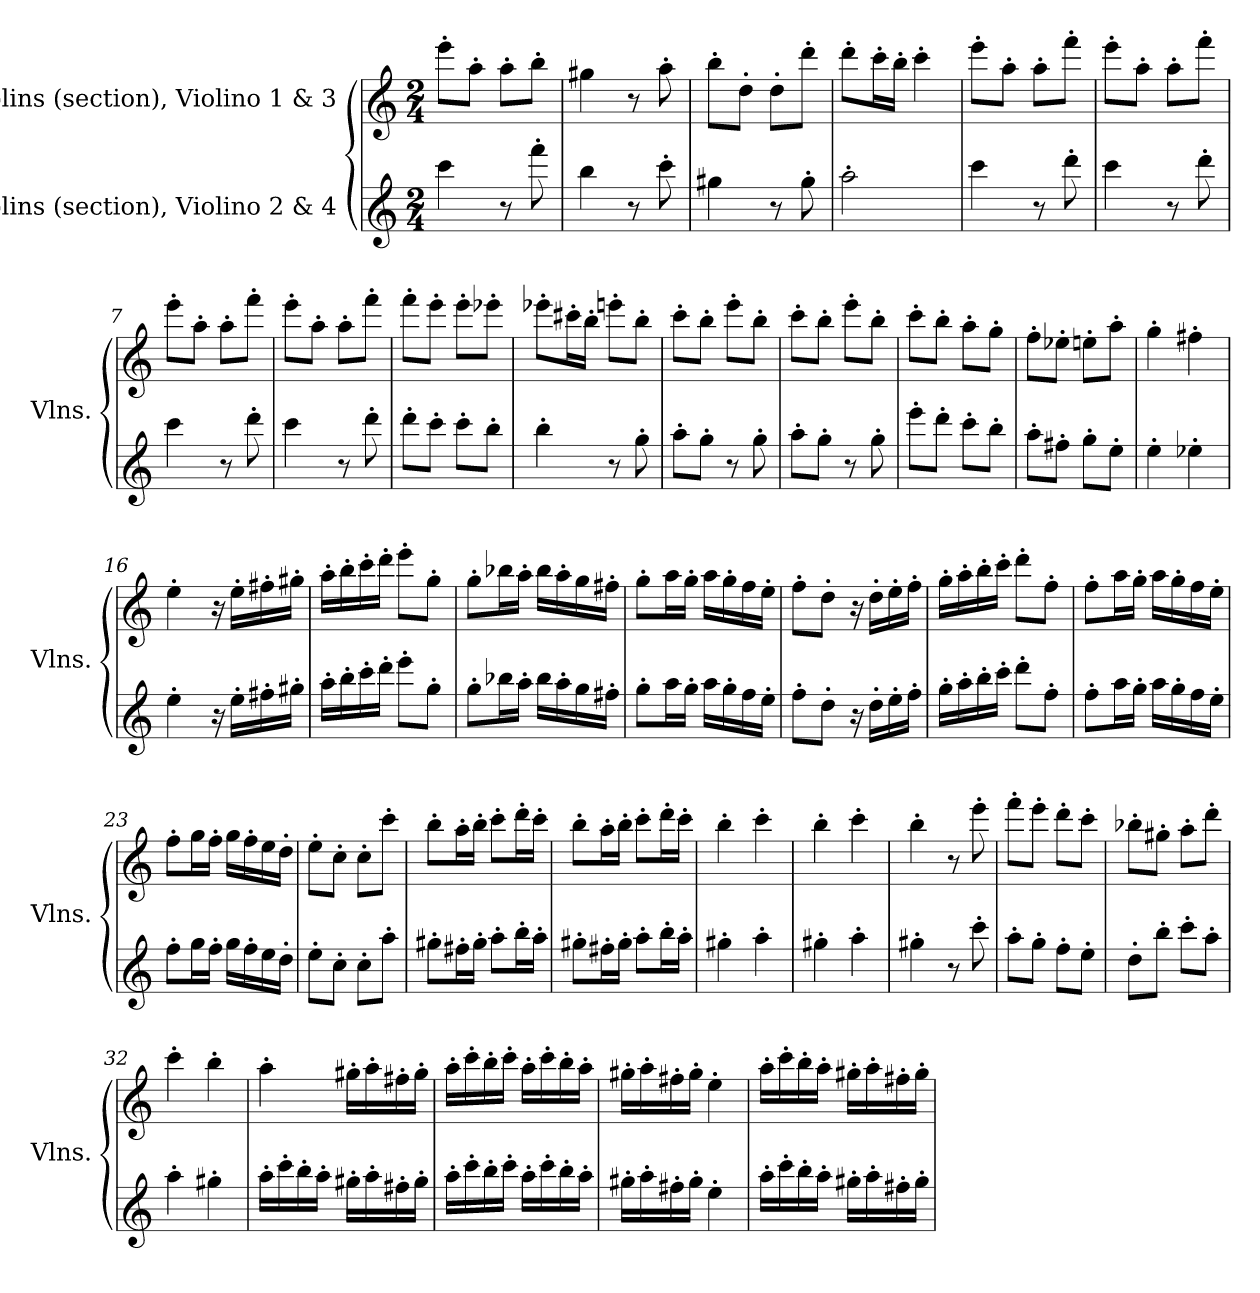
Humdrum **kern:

**kern	**kern
*part2	*part1
*staff2	*staff1
*I"Violins (section), Violino 2 &amp; 4	*I"Violins (section), Violino 1 &amp; 3
*I'Vlns.	*I'Vlns.
*clefG2	*clefG2
*k[]	*k[]
*M2/4	*M2/4
*MM120	*MM120
=1	=1
4ccc\	8eee'\L
.	8aa'\J
8r	8aa'\L
8fff'\	8bb'\J
=2	=2
4bb\	4gg#X\
8r	8r
8ccc'\	8aa'\
=3	=3
4gg#X\	8bb'\L
.	8dd'\J
8r	8dd'\L
8gg#'\	8ddd'\J
=4	=4
2aa'\	8ddd'\L
.	16ccc'\L
.	16bb'\JJ
.	4ccc'\
=5	=5
4ccc\	8eee'\L
.	8aa'\J
8r	8aa'\L
8ddd'\	8fff'\J
!!LO:LB:g=z
=6	=6
4ccc\	8eee'\L
.	8aa'\J
8r	8aa'\L
8ddd'\	8fff'\J
=7	=7
4ccc\	8eee'\L
.	8aa'\J
8r	8aa'\L
8ddd'\	8fff'\J
=8	=8
4ccc\	8eee'\L
.	8aa'\J
8r	8aa'\L
8ddd'\	8fff'\J
=9	=9
8ddd'\L	8fff'\L
8ccc'\J	8eee'\J
8ccc'\L	8eee'\L
8bb'\J	8eee-X'\J
=10	=10
4bb'\	8eee-X'\L
.	16ccc#X'\L
.	16bb'\JJ
8r	8eeen'\L
8gg'\	8bb'\J
=11	=11
8aa'\L	8ccc'\L
8gg'\J	8bb'\J
8r	8eee'\L
8gg'\	8bb'\J
=12	=12
8aa'\L	8ccc'\L
8gg'\J	8bb'\J
8r	8eee'\L
8gg'\	8bb'\J
!!LO:LB:g=z
=13	=13
8eee'\L	8ccc'\L
8ddd'\J	8bb'\J
8ccc'\L	8aa'\L
8bb'\J	8gg'\J
=14	=14
8aa'\L	8ff'\L
8ff#X'\J	8ee-X'\J
8gg'\L	8een'\L
8ee'\J	8aa'\J
=15	=15
4ee'\	4gg'\
4ee-X'\	4ff#X'\
=16	=16
4ee'\	4ee'\
16r	16r
16ee'\LL	16ee'\LL
16ff#X'\	16ff#X'\
16gg#X'\JJ	16gg#X'\JJ
=17	=17
16aa'\LL	16aa'\LL
16bb'\	16bb'\
16ccc'\	16ccc'\
16ddd'\JJ	16ddd'\JJ
8eee'\L	8eee'\L
8gg'\J	8gg'\J
=18	=18
8gg'\L	8gg'\L
16bb-X\L	16bb-X\L
16aa'\JJ	16aa'\JJ
16bb-\LL	16bb-\LL
16aa'\	16aa'\
16gg\	16gg\
16ff#X'\JJ	16ff#X'\JJ
!!LO:LB:g=z
=19	=19
8gg'\L	8gg'\L
16aa\L	16aa\L
16gg'\JJ	16gg'\JJ
16aa\LL	16aa\LL
16gg'\	16gg'\
16ff\	16ff\
16ee'\JJ	16ee'\JJ
=20	=20
8ff'\L	8ff'\L
8dd'\J	8dd'\J
16r	16r
16dd'\LL	16dd'\LL
16ee'\	16ee'\
16ff'\JJ	16ff'\JJ
=21	=21
16gg'\LL	16gg'\LL
16aa'\	16aa'\
16bb'\	16bb'\
16ccc'\JJ	16ccc'\JJ
8ddd'\L	8ddd'\L
8ff'\J	8ff'\J
=22	=22
8ff'\L	8ff'\L
16aa\L	16aa\L
16gg'\JJ	16gg'\JJ
16aa\LL	16aa\LL
16gg'\	16gg'\
16ff\	16ff\
16ee'\JJ	16ee'\JJ
=23	=23
8ff'\L	8ff'\L
16gg\L	16gg\L
16ff'\JJ	16ff'\JJ
16gg\LL	16gg\LL
16ff'\	16ff'\
16ee\	16ee\
16dd'\JJ	16dd'\JJ
!!LO:LB:g=z
=24	=24
8ee'\L	8ee'\L
8cc'\J	8cc'\J
8cc'\L	8cc'\L
8aa'\J	8ccc'\J
=25	=25
8gg#X'\L	8bb'\L
16ff#X'\L	16aa'\L
16gg#'\JJ	16bb'\JJ
8aa'\L	8ccc'\L
16bb'\L	16ddd'\L
16aa'\JJ	16ccc'\JJ
=26	=26
8gg#X'\L	8bb'\L
16ff#X'\L	16aa'\L
16gg#'\JJ	16bb'\JJ
8aa'\L	8ccc'\L
16bb'\L	16ddd'\L
16aa'\JJ	16ccc'\JJ
=27	=27
4gg#X'\	4bb'\
4aa'\	4ccc'\
=28	=28
4gg#X'\	4bb'\
4aa'\	4ccc'\
=29	=29
4gg#X'\	4bb'\
8r	8r
8ccc'\	8eee'\
=30	=30
8aa'\L	8fff'\L
8gg'\J	8eee'\J
8ff'\L	8ddd'\L
8ee'\J	8ccc'\J
!!LO:LB:g=z
=31	=31
8dd'\L	8bb-X'\L
8bb'\J	8gg#X'\J
8ccc'\L	8aa'\L
8aa'\J	8ddd'\J
=32	=32
4aa'\	4ccc'\
4gg#X'\	4bb'\
=33	=33
16aa'\LL	4aa'\
16ccc'\	.
16bb'\	.
16aa'\JJ	.
16gg#X'\LL	16gg#X'\LL
16aa'\	16aa'\
16ff#X'\	16ff#X'\
16gg#'\JJ	16gg#'\JJ
=34	=34
16aa'\LL	16aa'\LL
16ccc'\	16ccc'\
16bb'\	16bb'\
16ccc'\JJ	16ccc'\JJ
16aa'\LL	16aa'\LL
16ccc'\	16ccc'\
16bb'\	16bb'\
16aa'\JJ	16aa'\JJ
=35	=35
16gg#X'\LL	16gg#X'\LL
16aa'\	16aa'\
16ff#X'\	16ff#X'\
16gg#'\JJ	16gg#'\JJ
4ee'\	4ee'\
!!LO:LB:g=z
=36	=36
16aa'\LL	16aa'\LL
16ccc'\	16ccc'\
16bb'\	16bb'\
16aa'\JJ	16aa'\JJ
16gg#X'\LL	16gg#X'\LL
16aa'\	16aa'\
16ff#X'\	16ff#X'\
16gg#'\JJ	16gg#'\JJ
=	=
*-	*-
